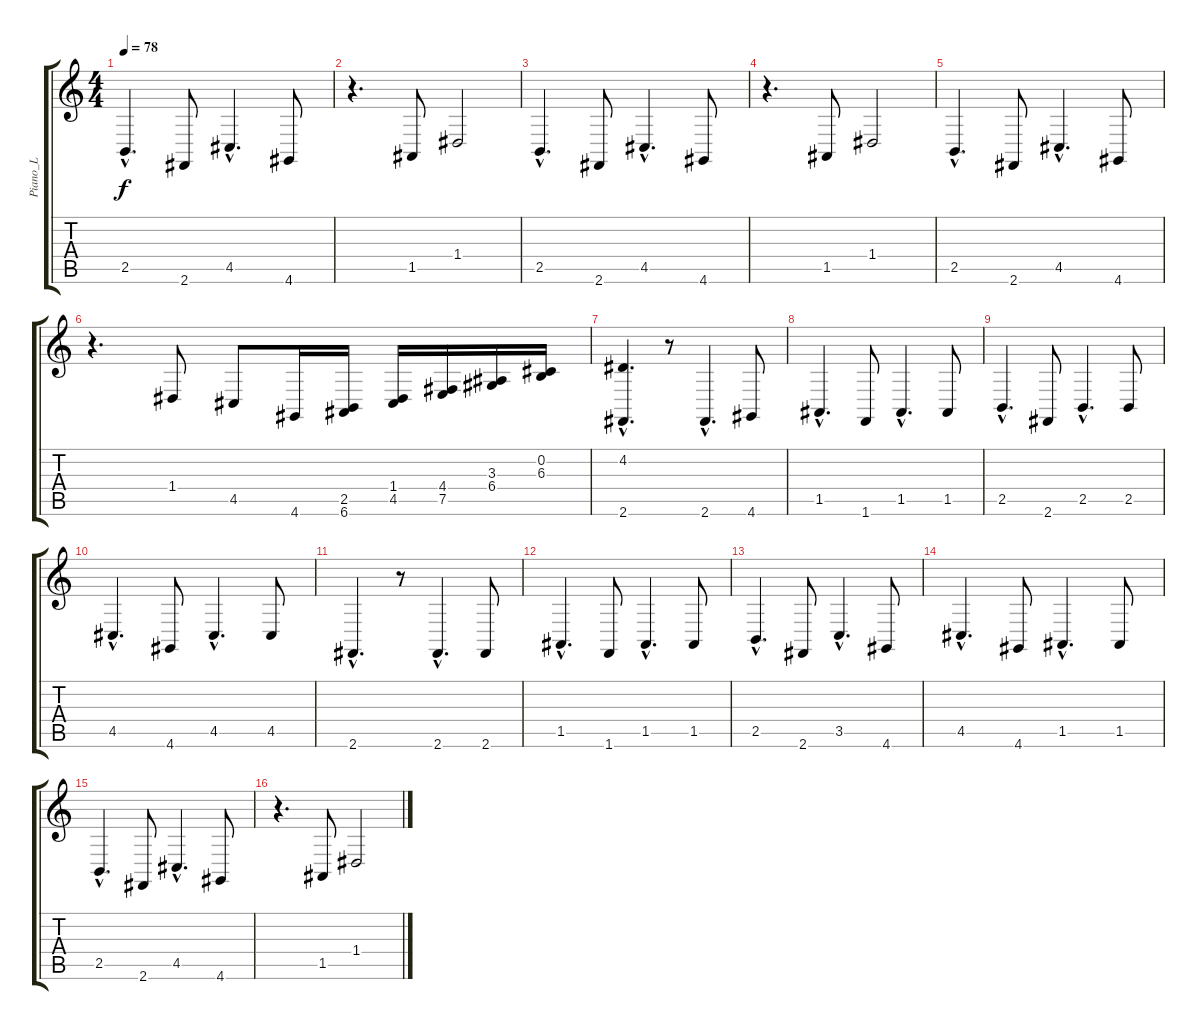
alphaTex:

\track ("Piano_L" "Piano_L") {instrument acousticgrandpiano}
\staff {score tabs}
\tuning (E4 B3 G3 D3 A2 E2) {hide}
\ts (4 4)
\tempo 78
\clef g2
\ks c
2.5{hac}.4{d dy f} 2.6.8 4.5{hac}.4{d} 4.6.8 |
r.4{d} 1.5.8 1.4.2 |
2.5{hac}.4{d} 2.6.8 4.5{hac}.4{d} 4.6.8 |
r.4{d} 1.5.8 1.4.2 |
2.5{hac}.4{d} 2.6.8 4.5{hac}.4{d} 4.6.8 |
r.4{d} 1.4.8 4.5.8 4.6.16 (2.5 6.6).16 (1.4 4.5).16 (4.4 7.5).16 (3.3 6.4).16 (0.2 6.3).16 |
(4.2{hac} 2.6{hac}).4{d} r.8 2.6{hac}.4{d} 4.6.8 |
1.5{hac}.4{d} 1.6.8 1.5{hac}.4{d} 1.5.8 |
2.5{hac}.4{d} 2.6.8 2.5{hac}.4{d} 2.5.8 |
4.5{hac}.4{d} 4.6.8 4.5{hac}.4{d} 4.5.8 |
2.6{hac}.4{d} r.8 2.6{hac}.4{d} 2.6.8 |
1.5{hac}.4{d} 1.6.8 1.5{hac}.4{d} 1.5.8 |
2.5{hac}.4{d} 2.6.8 3.5{hac}.4{d} 4.6.8 |
4.5{hac}.4{d} 4.6.8 1.5{hac}.4{d} 1.5.8 |
2.5{hac}.4{d} 2.6.8 4.5{hac}.4{d} 4.6.8 |
r.4{d} 1.5.8 1.4.2
